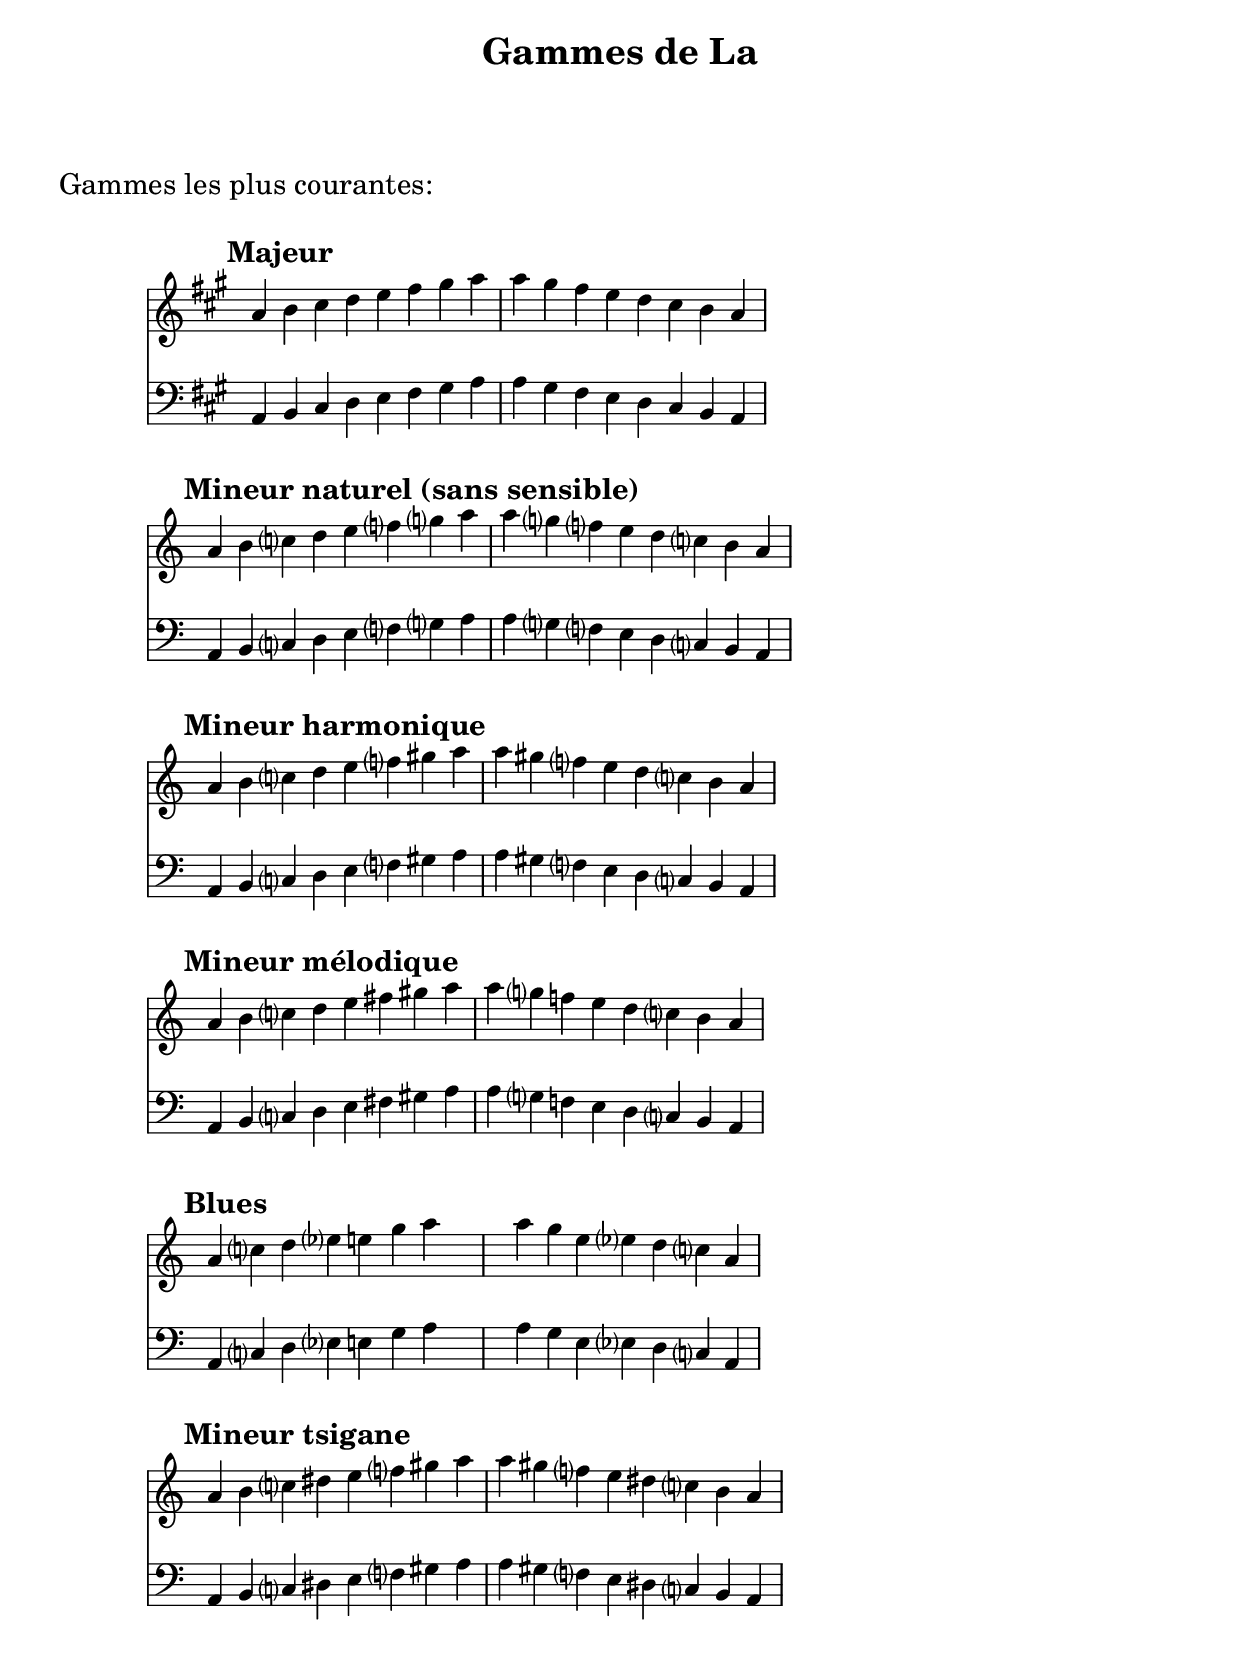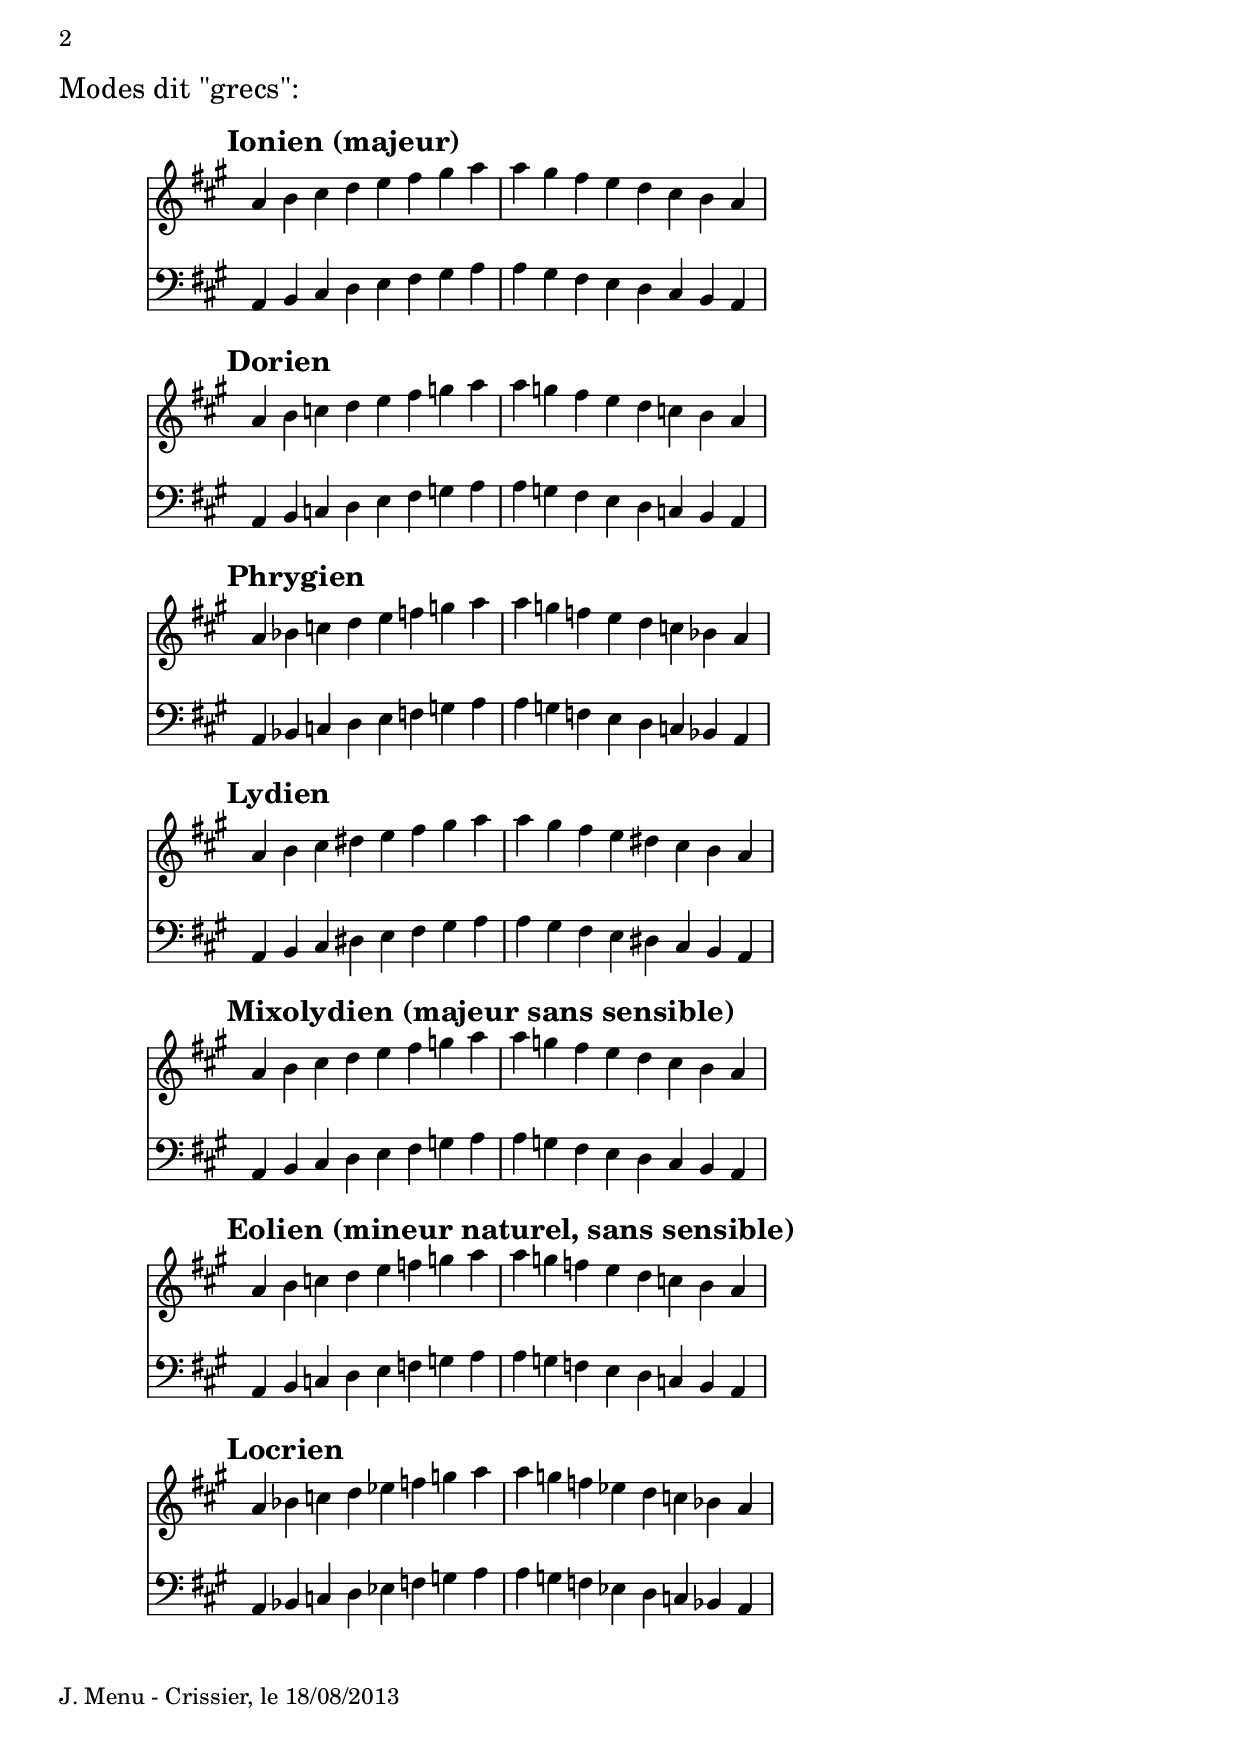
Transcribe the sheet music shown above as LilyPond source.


% -------------------------------------------------------------------------

\include "../CommonSettings.ly"


% -------------------------------------------------------------------------

\markup \vspace #2

\markup {\huge "Gammes les plus courantes:"}

\markup \vspace #1


% -------------------------------------------------------------------------
% Some usual scales
% -------------------------------------------------------------------------


aMajor = {
<<
  \new Staff {
    \clef treble
    \key a \major
    \myStaffAndTimeSettings
    \myTempoMark #2.0 #"Majeur"
    \transpose c a 
    \relative c' {
      \CMajorScale
    }
  }

  \new Staff {
    \clef bass
    \key a \major
    \myStaffAndTimeSettings
    \transpose c a 
    \relative c, {
      \CMajorScale
    }
  }
>>
}


% -------------------------------------------------------------------------

aNaturalMinor = {
<<
  \new Staff {
    \clef treble
    \key a \minor
    \myStaffAndTimeSettings
    \myTempoMark #2.0 #"Mineur naturel (sans sensible)"
    \transpose c a 
    \relative c' {
      \CNaturalMinorScale
    }
  }

  \new Staff {
    \clef bass
    \key a \minor
    \myStaffAndTimeSettings
    \transpose c a 
    \relative c, {
      \CNaturalMinorScale
    }
  }
>>
}


% -------------------------------------------------------------------------

aHarmonicMinor = {
<<
  \new Staff {
    \clef treble
    \key a \minor
    \myStaffAndTimeSettings
    \myTempoMark #2.0 #"Mineur harmonique"
    \transpose c a 
    \relative c' {
      \CHarmonicMinorScale
    }
  }

  \new Staff {
    \clef bass
    \key a \minor
    \myStaffAndTimeSettings
    \transpose c a 
    \relative c, {
      \CHarmonicMinorScale
    }
  }
>>
}


% -------------------------------------------------------------------------

aMelodicMinor = {
<<
  \new Staff {
    \clef treble
    \key a \minor
    \myStaffAndTimeSettings
    \myTempoMark #2.0 #"Mineur mélodique"
    \transpose c a 
    \relative c' {
      \CMelodicMinorScale
    }
  }

  \new Staff {
    \clef bass
    \key a \minor
    \myStaffAndTimeSettings
    \transpose c a 
    \relative c, {
      \CMelodicMinorScale
    }
  }
>>
}


% -------------------------------------------------------------------------

aDorianMinor = {
<<
  \new Staff {
    \clef treble
    \key a \minor
    \myStaffAndTimeSettings
    \myTempoMark #2.0 #"Mineur dorien"
    \transpose c a 
    \relative c' {
      \CDorianMinorScale
    }
  }

  \new Staff {
    \clef bass
    \key a \minor
    \myStaffAndTimeSettings
    \transpose c a 
    \relative c, {
      \CDorianMinorScale
    }
  }
>>
}


% -------------------------------------------------------------------------

aPhrygianMinor = {
<<
  \new Staff {
    \clef treble
    \key a \minor
    \myStaffAndTimeSettings
    \myTempoMark #2.0 #"Mineur phrygien"
    \transpose c a 
    \relative c' {
      \CPhrygianMinorScale
    }
  }

  \new Staff {
    \clef bass
    \key a \minor
    \myStaffAndTimeSettings
    \transpose c a 
    \relative c, {
      \CPhrygianMinorScale
    }
  }
>>
}


% -------------------------------------------------------------------------

aBlues = {
<<
  \new Staff {
    \clef treble
    \key a \minor
    \myStaffAndTimeSettings
    \myTempoMark #2.0 #"Blues"
    \transpose c a 
    \relative c' {
      \CBluesScale
    }
  }

  \new Staff {
    \clef bass
    \key a \minor
    \myStaffAndTimeSettings
    \myTempoMark #2.0 #"Blues"
    \transpose c a 
    \relative c, {
      \CBluesScale
    }
  }
>>
}


% -------------------------------------------------------------------------

aGypsyMinor = {
<<
  \new Staff {
    \clef treble
    \key a \minor
    \myStaffAndTimeSettings
    \myTempoMark #2.0 #"Mineur tsigane"
    \transpose c a 
    \relative c' {
      \CGypsyScale
    }
  }

  \new Staff {
    \clef bass
    \key a \minor
    \myStaffAndTimeSettings
    \myTempoMark #2.0 #"Mineur tsigane"
    \transpose c a 
    \relative c, {
      \CGypsyScale
    }
  }
>>
}


% -------------------------------------------------------------------------
% The so-called "greek" modes, built from the white keys of the piano
% -------------------------------------------------------------------------


aIonian = {
<<
  \new Staff {
    \clef treble
    \key a \major
    \myStaffAndTimeSettings
    \myTempoMark #2.0 #"Ionien (majeur)"
    \transpose c a 
    \relative c' {
      \CIonianScale
    }
  }

  \new Staff {
    \clef bass
    \key a \major
    \myStaffAndTimeSettings
    \transpose c a 
    \relative c, {
      \CIonianScale
    }
  }
>>
}


aDorian = {
<<
  \new Staff {
    \clef treble
    \key a \major
    \myStaffAndTimeSettings
    \myTempoMark #2.0 #"Dorien"
    \transpose d a 
    \relative c' {
      \DDorianScale
    }
  }

  \new Staff {
    \clef bass
    \key a \major
    \myStaffAndTimeSettings
    \transpose d a 
    \relative c, {
      \DDorianScale
    }
  }
>>
}


aPhrygian = {
<<
  \new Staff {
    \clef treble
    \key a \major
    \myStaffAndTimeSettings
    \myTempoMark #2.0 #"Phrygien"
    \transpose e a 
    \relative c' {
      \EPhrygianScale
    }
  }

  \new Staff {
    \clef bass
    \key a \major
    \myStaffAndTimeSettings
    \transpose e a 
    \relative c, {
      \EPhrygianScale
    }
  }
>>
}


aLydian = {
<<
  \new Staff {
    \clef treble
    \key a \major
    \myStaffAndTimeSettings
    \myTempoMark #2.0 #"Lydien"
    \transpose f a 
    \relative c' {
      \FLydianScale
    }
  }

  \new Staff {
    \clef bass
    \key a \major
    \myStaffAndTimeSettings
    \transpose f a 
    \relative c, {
      \FLydianScale
    }
  }
>>
}


aMixolydian = {
<<
  \new Staff {
    \clef treble
    \key a \major
    \myStaffAndTimeSettings
    \myTempoMark #2.0 #"Mixolydien (majeur sans sensible)"
    \transpose g, a 
    \relative c' {
      \GMixolydianScale
    }
  }

  \new Staff {
    \clef bass
    \key a \major
    \myStaffAndTimeSettings
    \transpose g, a 
    \relative c, {
      \GMixolydianScale
    }
  }
>>
}


aEolian = {
<<
  \new Staff {
    \clef treble
    \key a \major
    \myStaffAndTimeSettings
    \myTempoMark #2.0 #"Eolien (mineur naturel, sans sensible)"
    \transpose a, a 
    \relative c' {
      \AEolianScale
    }
  }

  \new Staff {
    \clef bass
    \key a \major
    \myStaffAndTimeSettings
    \transpose a, a 
    \relative c, {
      \AEolianScale
    }
  }
>>
}


aLocrian = {
<<
  \new Staff {
    \clef treble
    \key a \major
    \myStaffAndTimeSettings
    \myTempoMark #2.0 #"Locrien"
    \transpose b, a 
    \relative c' {
      \BLocrianScale
    }
  }

  \new Staff {
    \clef bass
    \key a \major
    \myStaffAndTimeSettings
    \transpose b, a 
    \relative c, {
      \BLocrianScale
    }
  }
>>
}


% -------------------------------------------------------------------------

\header{
  title = "Gammes de La"
  subtitle = " "
}


% -------------------------------------------------------------------------

\score {
  \aMajor
}

\score {
  \aNaturalMinor
}

\score {
  \aHarmonicMinor
}

\score {
  \aMelodicMinor
}

\score {
  \aBlues
}

\score {
  \aGypsyMinor
}


% -------------------------------------------------------------------------

\markup \vspace #2

\pageBreak

\markup \vspace #0.5

\markup {\huge "Modes dit \"grecs\":"}

\markup \vspace #0.5


% -------------------------------------------------------------------------

\score {
  \aIonian
}

\score {
  \aDorian
}

\score {
  \aPhrygian
}

\score {
  \aLydian
}

\score {
  \aMixolydian
}

\score {
  \aEolian
}

\score {
  \aLocrian
}


% -------------------------------------------------------------------------


\markup \vspace #1
\markup {J. Menu - Crissier, le 18/08/2013}
